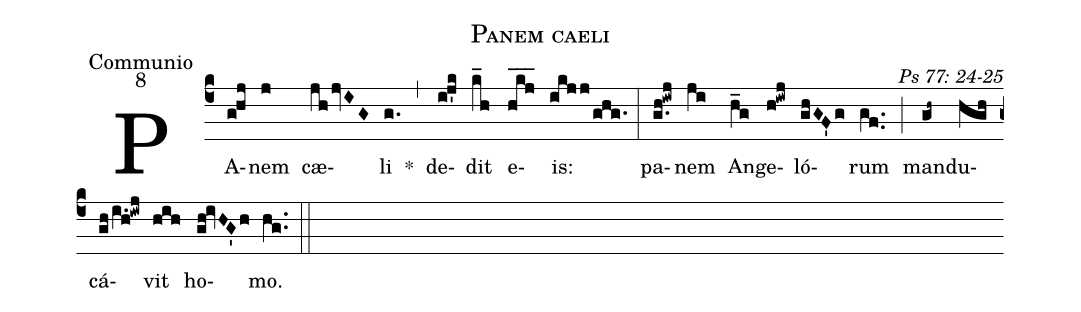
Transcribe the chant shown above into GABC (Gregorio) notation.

name: Panem caeli;
office-part: Communio;
mode: 8;
commentary: Ps 77: 24-25;
%%
(c4) PA(g!hj)nem(j) cæ(jhjvIG)li(g.) *(,) de(i!j'k)dit(k_h) e(hkj___)is:(ikjj/ghg.) (:)
pa(g.h!iwj)nem(ji) An(h_g)ge(h!iwj)ló(ghGF'g)rum(gf..) (;) man(gh~)du(hgh)cá(gh/i.h!iwj)vit(hih) ho(gh!ivHG'h)mo.(hg..) (::)
